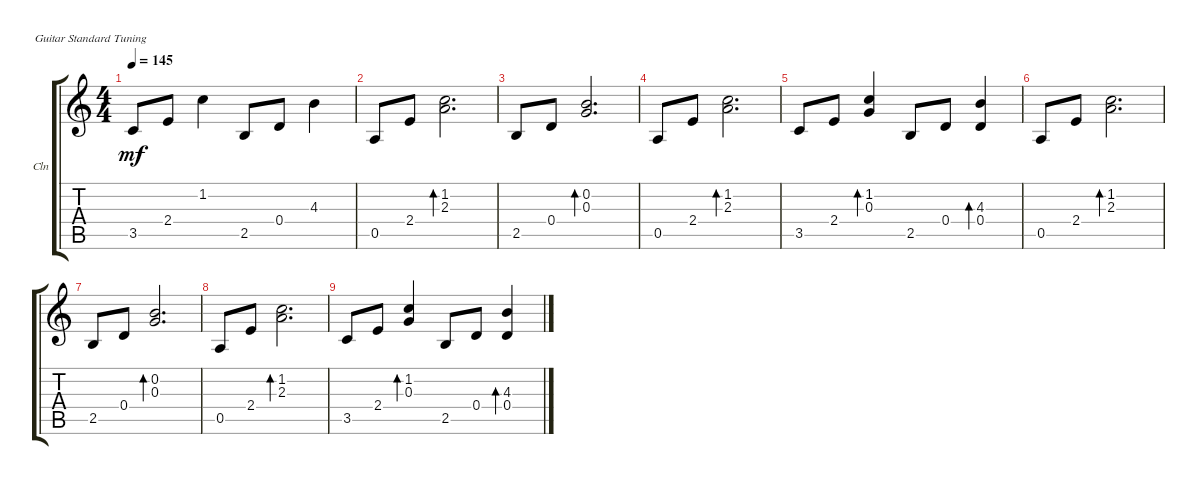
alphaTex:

\bracketExtendMode groupsimilarinstruments
\firstSystemTrackNameOrientation horizontal
\otherSystemsTrackNameOrientation horizontal
\track ("Clean" "Cln") {instrument acousticguitarsteel}
\staff {score tabs}
\tuning (E4 B3 G3 D3 A2 E2)
\ts (4 4)
\tempo 145
\clef g2
\ks c
3.5.8{dy mf} 2.4.8 1.2.4 2.5.8 0.4.8 4.3.4 |
0.5.8 2.4.8 (2.3 1.2).2{d bd 79} |
2.5.8 0.4.8 (0.3 0.2).2{d bd 92} |
0.5.8 2.4.8 (2.3 1.2).2{d bd 79} |
3.5.8 2.4.8 (1.2 0.3).4{bd 91} 2.5.8 0.4.8 (4.3 0.4).4{bd 90} |
0.5.8 2.4.8 (2.3 1.2).2{d bd 79} |
2.5.8 0.4.8 (0.3 0.2).2{d bd 92} |
0.5.8 2.4.8 (2.3 1.2).2{d bd 79} |
3.5.8 2.4.8 (1.2 0.3).4{bd 91} 2.5.8 0.4.8 (4.3 0.4).4{bd 90}
